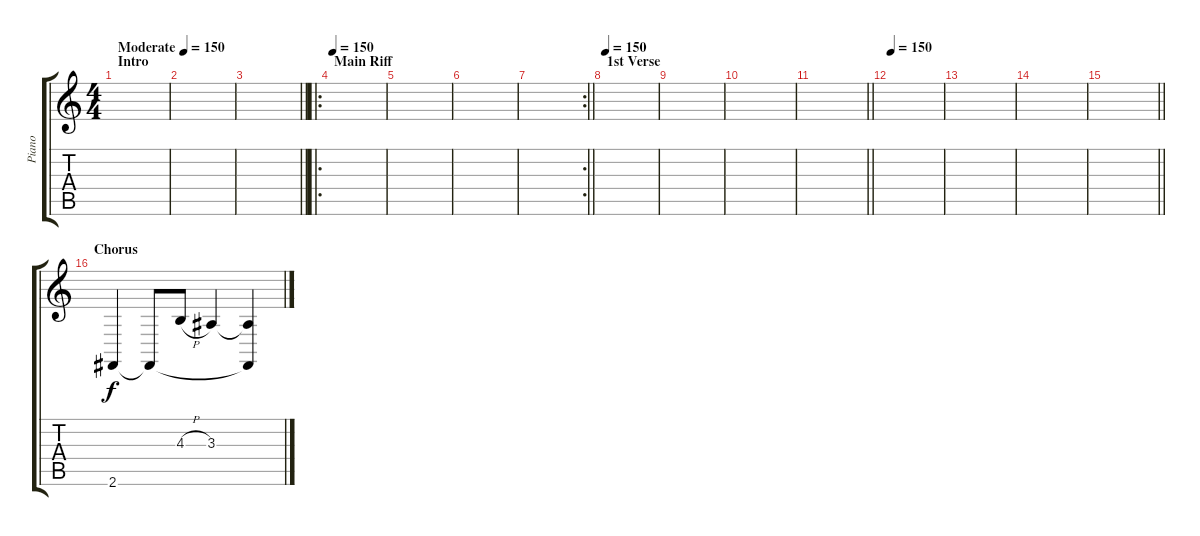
\track ("Piano" "Piano") {instrument acousticgrandpiano}
\staff {score tabs}
\tuning (E4 B3 G3 D3 A2 E2) {hide}
\ts (4 4)
\section ("" "Intro")
\tempo (150 "Moderate")
\clef g2
\ks c
|
|
\barLineRight lightlight
|
\ro
\section ("" "Main Riff")
\tempo 150
|
|
|
\rc 2
\barLineRight lightlight
|
\section ("" "1st Verse")
\tempo 150
|
|
|
\barLineRight lightlight
|
\tempo 150
|
|
|
\barLineRight lightlight
|
\section ("" "Chorus")
2.6.4 2.6{t}.8 4.3{h}.8 3.3.4 (3.3{t} 2.6{t}).4
